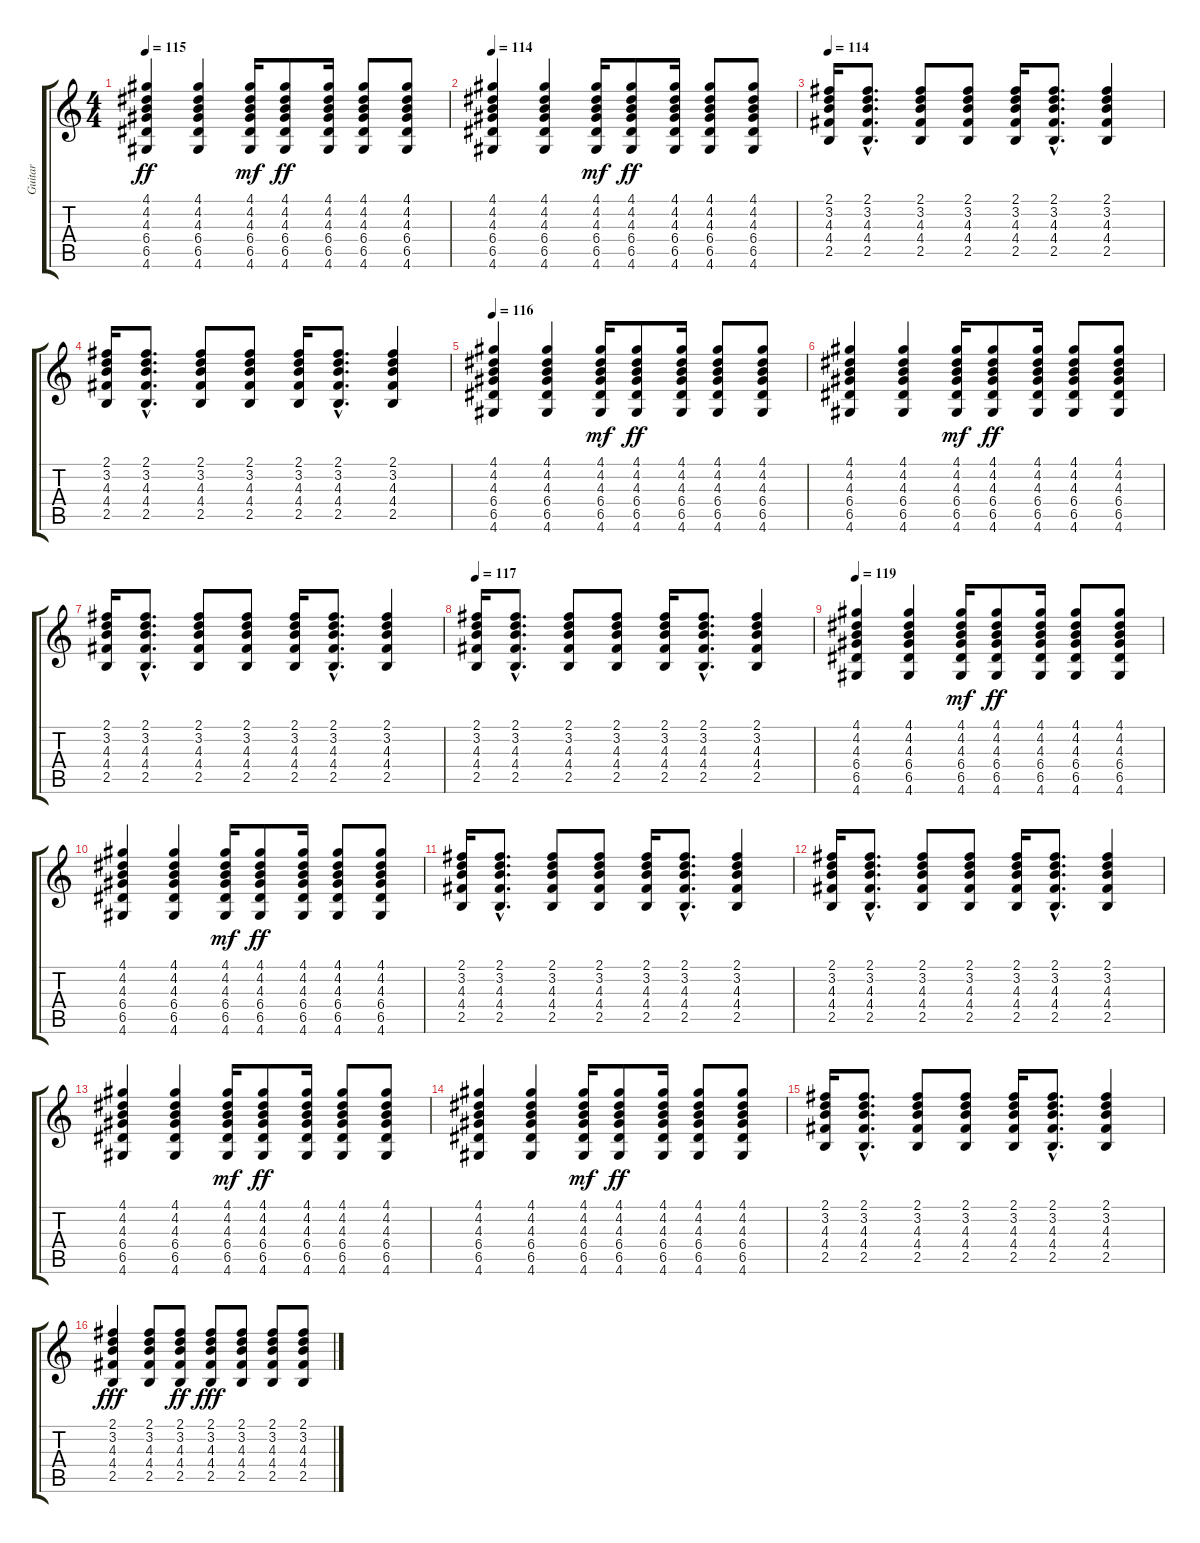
\track ("Guitar" "Guitar") {instrument acousticguitarsteel}
\staff {score tabs}
\tuning (E4 B3 G3 D3 A2 E2) {hide}
\ts (4 4)
\tempo 115
\clef g2
\ks c
(4.1 4.2 4.3 6.4 6.5 4.6).4{dy ff} (4.1 4.2 4.3 6.4 6.5 4.6).4 (4.1 4.2 4.3 6.4 6.5 4.6).16{dy mf} (4.1 4.2 4.3 6.4 6.5 4.6).8{dy ff} (4.1 4.2 4.3 6.4 6.5 4.6).16 (4.1 4.2 4.3 6.4 6.5 4.6).8 (4.1 4.2 4.3 6.4 6.5 4.6).8 |
\tempo 114
(4.1 4.2 4.3 6.4 6.5 4.6).4 (4.1 4.2 4.3 6.4 6.5 4.6).4 (4.1 4.2 4.3 6.4 6.5 4.6).16{dy mf} (4.1 4.2 4.3 6.4 6.5 4.6).8{dy ff} (4.1 4.2 4.3 6.4 6.5 4.6).16 (4.1 4.2 4.3 6.4 6.5 4.6).8 (4.1 4.2 4.3 6.4 6.5 4.6).8 |
\tempo 114
(2.1 3.2 4.3 4.4 2.5).16 (2.1{hac} 3.2{hac} 4.3{hac} 4.4{hac} 2.5{hac}).8{d} (2.1 3.2 4.3 4.4 2.5).8 (2.1 3.2 4.3 4.4 2.5).8 (2.1 3.2 4.3 4.4 2.5).16 (2.1{hac} 3.2{hac} 4.3{hac} 4.4{hac} 2.5{hac}).8{d} (2.1 3.2 4.3 4.4 2.5).4 |
(2.1 3.2 4.3 4.4 2.5).16 (2.1{hac} 3.2{hac} 4.3{hac} 4.4{hac} 2.5{hac}).8{d} (2.1 3.2 4.3 4.4 2.5).8 (2.1 3.2 4.3 4.4 2.5).8 (2.1 3.2 4.3 4.4 2.5).16 (2.1{hac} 3.2{hac} 4.3{hac} 4.4{hac} 2.5{hac}).8{d} (2.1 3.2 4.3 4.4 2.5).4 |
\tempo 116
(4.1 4.2 4.3 6.4 6.5 4.6).4 (4.1 4.2 4.3 6.4 6.5 4.6).4 (4.1 4.2 4.3 6.4 6.5 4.6).16{dy mf} (4.1 4.2 4.3 6.4 6.5 4.6).8{dy ff} (4.1 4.2 4.3 6.4 6.5 4.6).16 (4.1 4.2 4.3 6.4 6.5 4.6).8 (4.1 4.2 4.3 6.4 6.5 4.6).8 |
(4.1 4.2 4.3 6.4 6.5 4.6).4 (4.1 4.2 4.3 6.4 6.5 4.6).4 (4.1 4.2 4.3 6.4 6.5 4.6).16{dy mf} (4.1 4.2 4.3 6.4 6.5 4.6).8{dy ff} (4.1 4.2 4.3 6.4 6.5 4.6).16 (4.1 4.2 4.3 6.4 6.5 4.6).8 (4.1 4.2 4.3 6.4 6.5 4.6).8 |
(2.1 3.2 4.3 4.4 2.5).16 (2.1{hac} 3.2{hac} 4.3{hac} 4.4{hac} 2.5{hac}).8{d} (2.1 3.2 4.3 4.4 2.5).8 (2.1 3.2 4.3 4.4 2.5).8 (2.1 3.2 4.3 4.4 2.5).16 (2.1{hac} 3.2{hac} 4.3{hac} 4.4{hac} 2.5{hac}).8{d} (2.1 3.2 4.3 4.4 2.5).4 |
\tempo 117
(2.1 3.2 4.3 4.4 2.5).16 (2.1{hac} 3.2{hac} 4.3{hac} 4.4{hac} 2.5{hac}).8{d} (2.1 3.2 4.3 4.4 2.5).8 (2.1 3.2 4.3 4.4 2.5).8 (2.1 3.2 4.3 4.4 2.5).16 (2.1{hac} 3.2{hac} 4.3{hac} 4.4{hac} 2.5{hac}).8{d} (2.1 3.2 4.3 4.4 2.5).4 |
\tempo 119
(4.1 4.2 4.3 6.4 6.5 4.6).4 (4.1 4.2 4.3 6.4 6.5 4.6).4 (4.1 4.2 4.3 6.4 6.5 4.6).16{dy mf} (4.1 4.2 4.3 6.4 6.5 4.6).8{dy ff} (4.1 4.2 4.3 6.4 6.5 4.6).16 (4.1 4.2 4.3 6.4 6.5 4.6).8 (4.1 4.2 4.3 6.4 6.5 4.6).8 |
(4.1 4.2 4.3 6.4 6.5 4.6).4 (4.1 4.2 4.3 6.4 6.5 4.6).4 (4.1 4.2 4.3 6.4 6.5 4.6).16{dy mf} (4.1 4.2 4.3 6.4 6.5 4.6).8{dy ff} (4.1 4.2 4.3 6.4 6.5 4.6).16 (4.1 4.2 4.3 6.4 6.5 4.6).8 (4.1 4.2 4.3 6.4 6.5 4.6).8 |
(2.1 3.2 4.3 4.4 2.5).16 (2.1{hac} 3.2{hac} 4.3{hac} 4.4{hac} 2.5{hac}).8{d} (2.1 3.2 4.3 4.4 2.5).8 (2.1 3.2 4.3 4.4 2.5).8 (2.1 3.2 4.3 4.4 2.5).16 (2.1{hac} 3.2{hac} 4.3{hac} 4.4{hac} 2.5{hac}).8{d} (2.1 3.2 4.3 4.4 2.5).4 |
(2.1 3.2 4.3 4.4 2.5).16 (2.1{hac} 3.2{hac} 4.3{hac} 4.4{hac} 2.5{hac}).8{d} (2.1 3.2 4.3 4.4 2.5).8 (2.1 3.2 4.3 4.4 2.5).8 (2.1 3.2 4.3 4.4 2.5).16 (2.1{hac} 3.2{hac} 4.3{hac} 4.4{hac} 2.5{hac}).8{d} (2.1 3.2 4.3 4.4 2.5).4 |
(4.1 4.2 4.3 6.4 6.5 4.6).4 (4.1 4.2 4.3 6.4 6.5 4.6).4 (4.1 4.2 4.3 6.4 6.5 4.6).16{dy mf} (4.1 4.2 4.3 6.4 6.5 4.6).8{dy ff} (4.1 4.2 4.3 6.4 6.5 4.6).16 (4.1 4.2 4.3 6.4 6.5 4.6).8 (4.1 4.2 4.3 6.4 6.5 4.6).8 |
(4.1 4.2 4.3 6.4 6.5 4.6).4 (4.1 4.2 4.3 6.4 6.5 4.6).4 (4.1 4.2 4.3 6.4 6.5 4.6).16{dy mf} (4.1 4.2 4.3 6.4 6.5 4.6).8{dy ff} (4.1 4.2 4.3 6.4 6.5 4.6).16 (4.1 4.2 4.3 6.4 6.5 4.6).8 (4.1 4.2 4.3 6.4 6.5 4.6).8 |
(2.1 3.2 4.3 4.4 2.5).16 (2.1{hac} 3.2{hac} 4.3{hac} 4.4{hac} 2.5{hac}).8{d} (2.1 3.2 4.3 4.4 2.5).8 (2.1 3.2 4.3 4.4 2.5).8 (2.1 3.2 4.3 4.4 2.5).16 (2.1{hac} 3.2{hac} 4.3{hac} 4.4{hac} 2.5{hac}).8{d} (2.1 3.2 4.3 4.4 2.5).4 |
(2.1 3.2 4.3 4.4 2.5).4{dy fff} (2.1 3.2 4.3 4.4 2.5).8 (2.1 3.2 4.3 4.4 2.5).8{dy ff} (2.1 3.2 4.3 4.4 2.5).8{dy fff} (2.1 3.2 4.3 4.4 2.5).8 (2.1 3.2 4.3 4.4 2.5).8 (2.1 3.2 4.3 4.4 2.5).8
